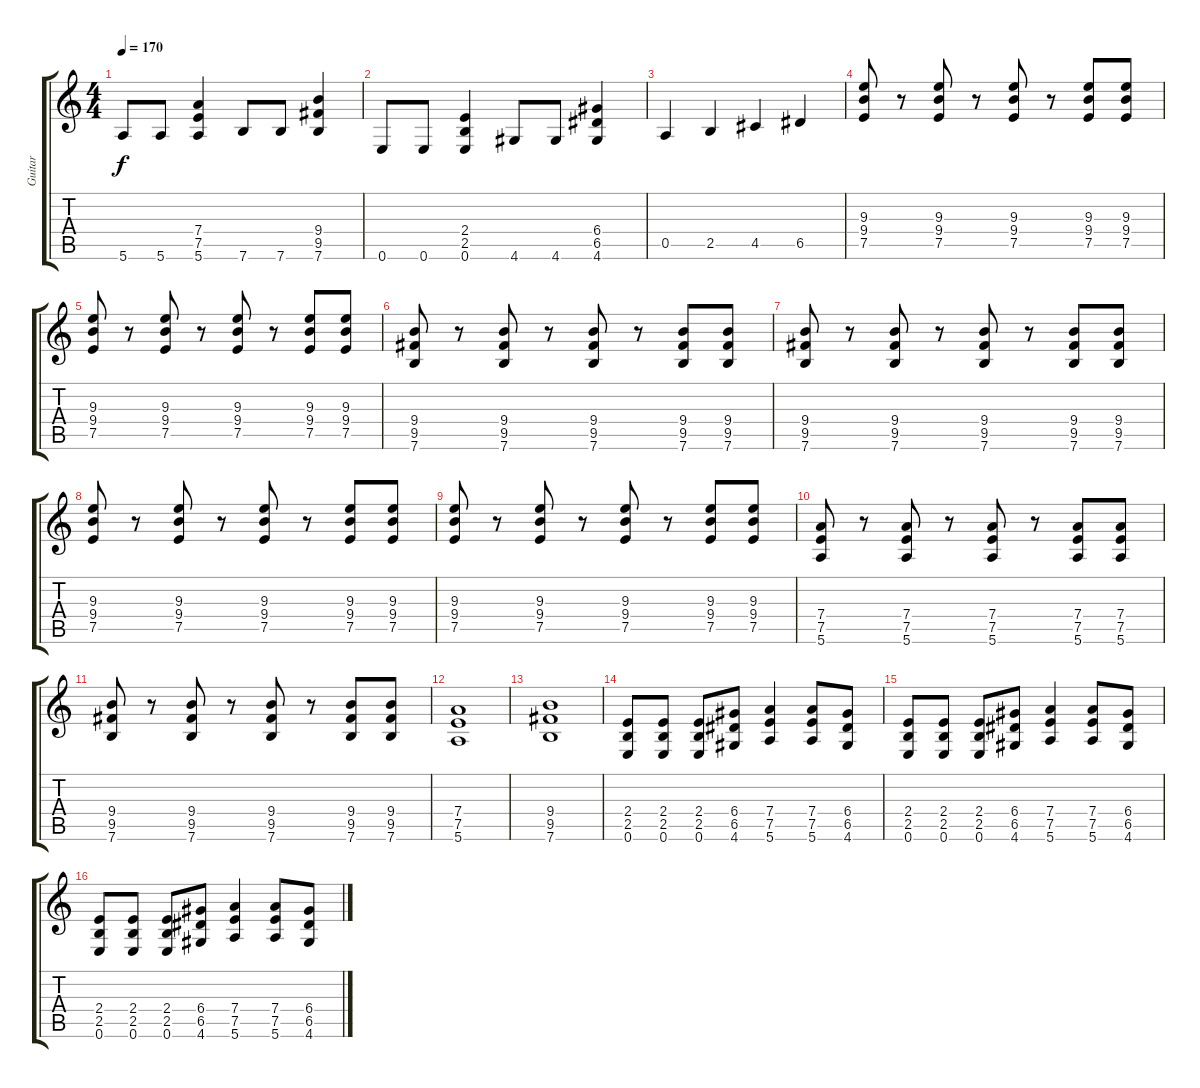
\track ("Guitar" "Guitar") {instrument distortionguitar}
\staff {score tabs}
\tuning (E4 B3 G3 D3 A2 E2) {hide}
\ts (4 4)
\tempo 170
\clef g2
\ks c
5.6.8{dy f} 5.6.8 (7.4 7.5 5.6).4 7.6.8 7.6.8 (9.4 9.5 7.6).4 |
0.6.8 0.6.8 (2.4 2.5 0.6).4 4.6.8 4.6.8 (6.4 6.5 4.6).4 |
0.5.4 2.5.4 4.5.4 6.5.4 |
(9.3 9.4 7.5).8 r.8 (9.3 9.4 7.5).8 r.8 (9.3 9.4 7.5).8 r.8 (9.3 9.4 7.5).8 (9.3 9.4 7.5).8 |
(9.3 9.4 7.5).8 r.8 (9.3 9.4 7.5).8 r.8 (9.3 9.4 7.5).8 r.8 (9.3 9.4 7.5).8 (9.3 9.4 7.5).8 |
(9.4 9.5 7.6).8 r.8 (9.4 9.5 7.6).8 r.8 (9.4 9.5 7.6).8 r.8 (9.4 9.5 7.6).8 (9.4 9.5 7.6).8 |
(9.4 9.5 7.6).8 r.8 (9.4 9.5 7.6).8 r.8 (9.4 9.5 7.6).8 r.8 (9.4 9.5 7.6).8 (9.4 9.5 7.6).8 |
(9.3 9.4 7.5).8 r.8 (9.3 9.4 7.5).8 r.8 (9.3 9.4 7.5).8 r.8 (9.3 9.4 7.5).8 (9.3 9.4 7.5).8 |
(9.3 9.4 7.5).8 r.8 (9.3 9.4 7.5).8 r.8 (9.3 9.4 7.5).8 r.8 (9.3 9.4 7.5).8 (9.3 9.4 7.5).8 |
(7.4 7.5 5.6).8 r.8 (7.4 7.5 5.6).8 r.8 (7.4 7.5 5.6).8 r.8 (7.4 7.5 5.6).8 (7.4 7.5 5.6).8 |
(9.4 9.5 7.6).8 r.8 (9.4 9.5 7.6).8 r.8 (9.4 9.5 7.6).8 r.8 (9.4 9.5 7.6).8 (9.4 9.5 7.6).8 |
(7.4 7.5 5.6).1 |
(9.4 9.5 7.6).1 |
(2.4 2.5 0.6).8 (2.4 2.5 0.6).8 (2.4 2.5 0.6).8 (6.4 6.5 4.6).8 (7.4 7.5 5.6).4 (7.4 7.5 5.6).8 (6.4 6.5 4.6).8 |
(2.4 2.5 0.6).8 (2.4 2.5 0.6).8 (2.4 2.5 0.6).8 (6.4 6.5 4.6).8 (7.4 7.5 5.6).4 (7.4 7.5 5.6).8 (6.4 6.5 4.6).8 |
(2.4 2.5 0.6).8 (2.4 2.5 0.6).8 (2.4 2.5 0.6).8 (6.4 6.5 4.6).8 (7.4 7.5 5.6).4 (7.4 7.5 5.6).8 (6.4 6.5 4.6).8
